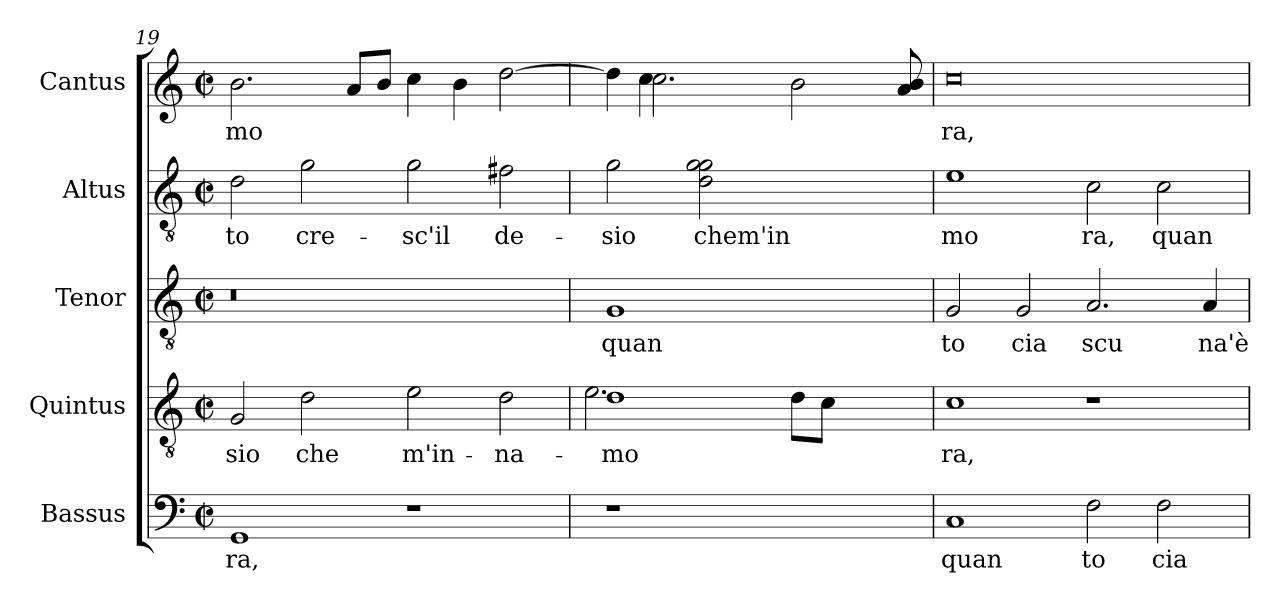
**kern	**text	**kern	**text	**kern	**text	**kern	**text	**kern	**text
*part5	*part5	*part4	*part4	*part3	*part3	*part2	*part2	*part1	*part1
*staff5	*staff5	*staff4	*staff4	*staff3	*staff3	*staff2	*staff2	*staff1	*staff1
*I"Bassus	*	*I"Quintus	*	*I"Tenor	*	*I"Altus	*	*I"Cantus	*
*clefF4	*	*clefGv2	*	*clefGv2	*	*clefGv2	*	*clefG2	*
*k[]	*	*k[]	*	*k[]	*	*k[]	*	*k[]	*
*C:	*	*C:	*	*C:	*	*C:	*	*C:	*
*M2/2	*	*M2/2	*	*M2/2	*	*M2/2	*	*M2/2	*
*met(c|)	*	*met(c|)	*	*met(c|)	*	*met(c|)	*	*met(c|)	*
=19	=19	=19	=19	=19	=19	=19	=19	=19	=19
!	!LO:LY:b:cj	!	!LO:LY:b	!	!	!	!LO:LY:b:cj	!	!LO:LY:b:cj
1GG	ra,	2G/	-sio	0r	.	2d\	-to	2.b\	-mo-
!	!	!	!LO:LY:b	!	!	!	!LO:LY:b:cj	!	!
.	.	2d\	che	.	.	2g\	cre-	.	.
!	!	!	!	!	!	!	!	!	!LO:LY:b:cj
.	.	.	.	.	.	.	.	8a/L	--
!	!	!	!	!	!	!	!	!	!LO:LY:b:cj
.	.	.	.	.	.	.	.	8b/J	--
!	!	!	!LO:LY:b	!	!	!	!LO:LY:b:cj	!	!LO:LY:b:cj
1r	.	2e\	m'in-	.	.	2g\	-sc'il	4cc\	--
!	!	!	!	!	!	!	!	!	!LO:LY:b:cj
.	.	.	.	.	.	.	.	4b\	--
!	!	!	!LO:LY:b	!	!	!	!LO:LY:b:cj	!	!LO:LY:b:cj
.	.	2d\	-na-	.	.	2f#\	de-	[>2dd\	--
=20	=20	=20	=20	=20	=20	=20	=20	=20	=20
*	*	*^	*	*	*	*	*	*	*
!	!	!	!	!LO:LY:b	!	!LO:LY:b:cj	!	!LO:LY:b:cj	!	!LO:LY:b:cj
*	*	*	*	*	*	*	*	*	*^	*
1r	.	1d	2.e\	-mo-	1G	quan	2g\	-sio	4dd\]	4ryy	--
!	!	!	!	!	!	!	!	!	!	!	!LO:LY:b:cj
.	.	.	.	.	.	.	.	.	2.cc\	4cc\	--
!	!	!	!	!	!	!	!	!LO:LY:b:cj	!	!	!
.	.	.	.	.	.	.	2g\ 2g\ 2d\	chem'in	.	1ryy	.
.	.	.	4.ryy	.	.	.	.	.	.	.	.
!	!	!	!	!LO:LY:b	!	!	!	!	!	!	!
2ryy	.	8d\L	.	--	2ryy	.	2ryy	.	2b\	.	.
!	!	!	!	!LO:LY:b	!	!	!	!	!	!	!
.	.	8c\J	2ryy	--	.	.	.	.	.	.	.
.	.	4.ryy	.	.	.	.	.	.	.	.	.
!	!	!	!	!	!	!	!	!	!	!	!LO:LY:b:cj
8ryy	.	.	.	.	8ryy	.	8ryy	.	8b/ 8a/	8ryy	--
*	*	*v	*v	*	*	*	*	*	*	*	*
!!LO:LB:g=z
=21	=21	=21	=21	=21	=21	=21	=21	=21	=21	=21
!	!LO:LY:b:cj	!	!LO:LY:b	!	!LO:LY:b:cj	!	!LO:LY:b:cj	!	!	!LO:LY:b:cj
*	*	*	*	*	*	*	*	*v	*v	*
1C	quan	1c	-ra,	2G/	to	1e	mo	0cc	-ra,
!	!	!	!	!	!LO:LY:b:cj	!	!	!	!
.	.	.	.	2G/	cia	.	.	.	.
!	!LO:LY:b:cj	!	!	!	!LO:LY:b:cj	!	!LO:LY:b:cj	!	!
2F\	to	1r	.	2.A/	scu	2c\	ra,	.	.
!	!LO:LY:b:cj	!	!	!	!	!	!LO:LY:b:cj	!	!
2F\	cia	.	.	.	.	2c\	quan	.	.
!	!	!	!	!	!LO:LY:b:cj	!	!	!	!
.	.	.	.	4A/	na'è	.	.	.	.
=	=	=	=	=	=	=	=	=	=
*-	*-	*-	*-	*-	*-	*-	*-	*-	*-
